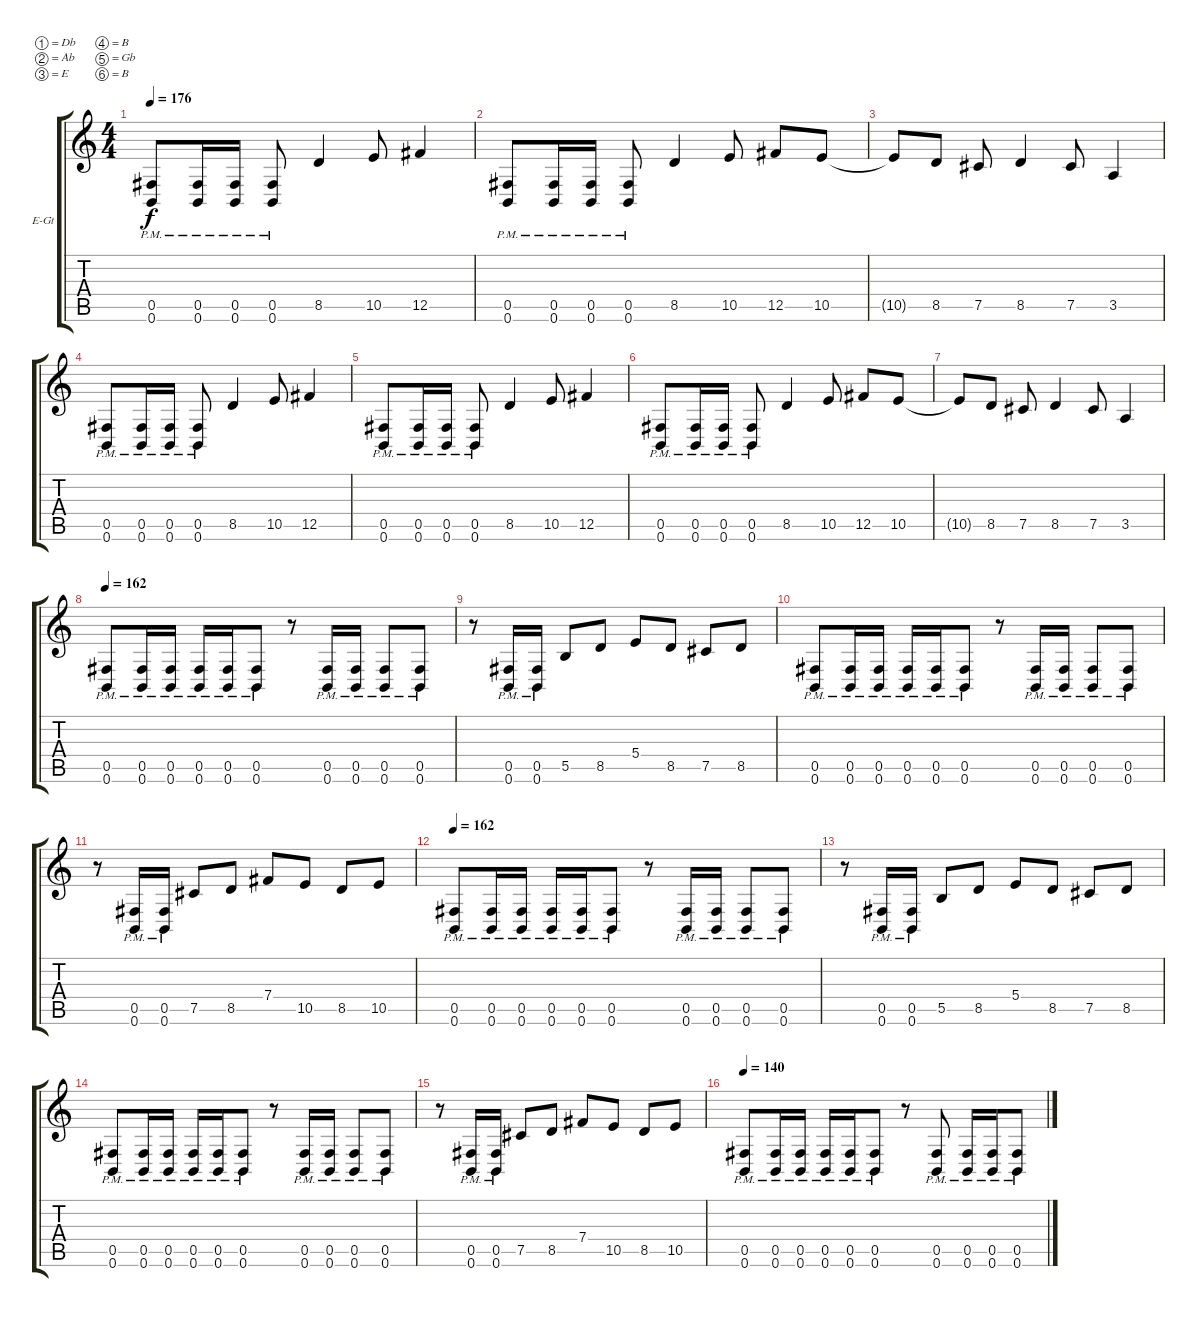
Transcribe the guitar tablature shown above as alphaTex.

\bracketExtendMode groupsimilarinstruments
\firstSystemTrackNameOrientation horizontal
\otherSystemsTrackNameOrientation horizontal
\track ("Guitar" "E-Gt") {instrument distortionguitar}
\staff {score tabs}
\tuning (Db4 Ab3 E3 B2 Gb2 B1)
\ts (4 4)
\tempo 176
\clef g2
\ks c
(0.5{pm} 0.6{pm}).8{dy f} (0.5{pm} 0.6{pm}).16 (0.5{pm} 0.6{pm}).16 (0.5{pm} 0.6{pm}).8 8.5.4 10.5.8 12.5.4 |
(0.5{pm} 0.6{pm}).8 (0.5{pm} 0.6{pm}).16 (0.5{pm} 0.6{pm}).16 (0.5{pm} 0.6{pm}).8 8.5.4 10.5.8 12.5.8 10.5.8 |
10.5{t}.8 8.5.8 7.5.8 8.5.4 7.5.8 3.5.4 |
(0.5{pm} 0.6{pm}).8 (0.5{pm} 0.6{pm}).16 (0.5{pm} 0.6{pm}).16 (0.5{pm} 0.6{pm}).8 8.5.4 10.5.8 12.5.4 |
(0.5{pm} 0.6{pm}).8 (0.5{pm} 0.6{pm}).16 (0.5{pm} 0.6{pm}).16 (0.5{pm} 0.6{pm}).8 8.5.4 10.5.8 12.5.4 |
(0.5{pm} 0.6{pm}).8 (0.5{pm} 0.6{pm}).16 (0.5{pm} 0.6{pm}).16 (0.5{pm} 0.6{pm}).8 8.5.4 10.5.8 12.5.8 10.5.8 |
10.5{t}.8 8.5.8 7.5.8 8.5.4 7.5.8 3.5.4 |
\tempo 162
(0.5{pm} 0.6{pm}).8 (0.5{pm} 0.6{pm}).16 (0.5{pm} 0.6{pm}).16 (0.5{pm} 0.6{pm}).16 (0.5{pm} 0.6{pm}).16 (0.5{pm} 0.6{pm}).8 r.8 (0.5{pm} 0.6{pm}).16 (0.5{pm} 0.6{pm}).16 (0.5{pm} 0.6{pm}).8 (0.5{pm} 0.6{pm}).8 |
r.8 (0.5{pm} 0.6{pm}).16 (0.5{pm} 0.6{pm}).16 5.5.8 8.5.8 5.4.8 8.5.8 7.5.8 8.5.8 |
(0.5{pm} 0.6{pm}).8 (0.5{pm} 0.6{pm}).16 (0.5{pm} 0.6{pm}).16 (0.5{pm} 0.6{pm}).16 (0.5{pm} 0.6{pm}).16 (0.5{pm} 0.6{pm}).8 r.8 (0.5{pm} 0.6{pm}).16 (0.5{pm} 0.6{pm}).16 (0.5{pm} 0.6{pm}).8 (0.5{pm} 0.6{pm}).8 |
r.8 (0.5{pm} 0.6{pm}).16 (0.5{pm} 0.6{pm}).16 7.5.8 8.5.8 7.4.8 10.5.8 8.5.8 10.5.8 |
\tempo 162
(0.5{pm} 0.6{pm}).8 (0.5{pm} 0.6{pm}).16 (0.5{pm} 0.6{pm}).16 (0.5{pm} 0.6{pm}).16 (0.5{pm} 0.6{pm}).16 (0.5{pm} 0.6{pm}).8 r.8 (0.5{pm} 0.6{pm}).16 (0.5{pm} 0.6{pm}).16 (0.5{pm} 0.6{pm}).8 (0.5{pm} 0.6{pm}).8 |
r.8 (0.5{pm} 0.6{pm}).16 (0.5{pm} 0.6{pm}).16 5.5.8 8.5.8 5.4.8 8.5.8 7.5.8 8.5.8 |
(0.5{pm} 0.6{pm}).8 (0.5{pm} 0.6{pm}).16 (0.5{pm} 0.6{pm}).16 (0.5{pm} 0.6{pm}).16 (0.5{pm} 0.6{pm}).16 (0.5{pm} 0.6{pm}).8 r.8 (0.5{pm} 0.6{pm}).16 (0.5{pm} 0.6{pm}).16 (0.5{pm} 0.6{pm}).8 (0.5{pm} 0.6{pm}).8 |
r.8 (0.5{pm} 0.6{pm}).16 (0.5{pm} 0.6{pm}).16 7.5.8 8.5.8 7.4.8 10.5.8 8.5.8 10.5.8 |
\tempo 140
(0.5{pm} 0.6{pm}).8 (0.5{pm} 0.6{pm}).16 (0.5{pm} 0.6{pm}).16 (0.5{pm} 0.6{pm}).16 (0.5{pm} 0.6{pm}).16 (0.5{pm} 0.6{pm}).8 r.8 (0.5{pm} 0.6{pm}).8 (0.5{pm} 0.6{pm}).16 (0.5{pm} 0.6{pm}).16 (0.5{pm} 0.6{pm}).8
